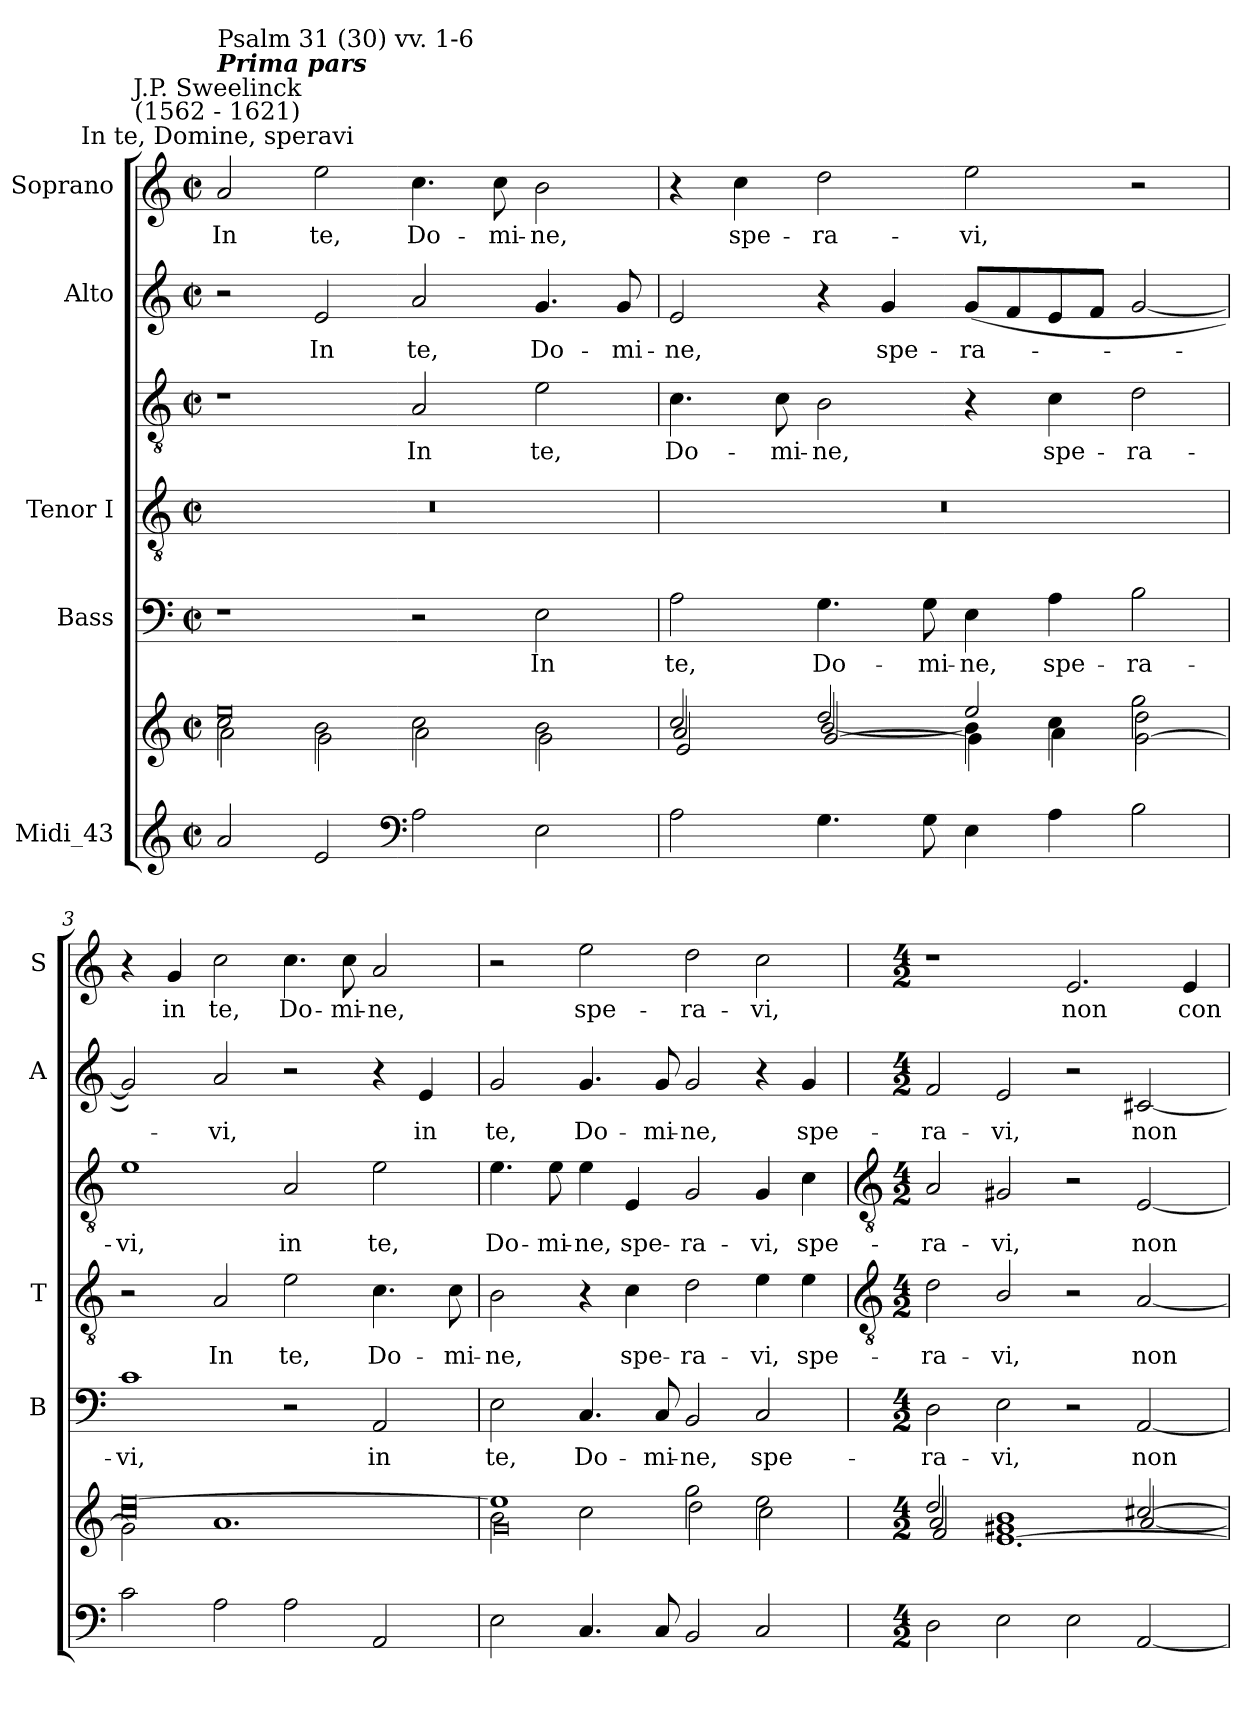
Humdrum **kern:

**kern	**kern	**kern	**text	**kern	**text	**kern	**text	**kern	**text	**kern	**text
*part5	*part5	*part4	*part4	*part3	*part3	*part3	*part3	*part2	*part2	*part1	*part1
*staff7	*staff6	*staff5	*staff5	*staff4	*staff4	*staff3	*staff3	*staff2	*staff2	*staff1	*staff1
*I"Midi_43	*	*I"Bass	*	*I"Tenor I	*	*	*	*I"Alto	*	*I"Soprano	*
*	*	*I'B	*	*I'T	*	*	*	*I'A	*	*I'S	*
*clefG2	*clefG2	*clefF4	*	*clefGv2	*	*clefGv2	*	*clefG2	*	*clefG2	*
*k[]	*k[]	*k[]	*	*k[]	*	*k[]	*	*k[]	*	*k[]	*
*C:	*C:	*C:	*	*C:	*	*C:	*	*C:	*	*C:	*
*M4/2	*M4/2	*M4/2	*	*M4/2	*	*M4/2	*	*M4/2	*	*M4/2	*
*met(c|)	*met(c|)	*met(c|)	*	*met(c|)	*	*met(c|)	*	*met(c|)	*	*met(c|)	*
=1	=1	=1	=1	=1	=1	=1	=1	=1	=1	=1	=1
*	*^	*	*	*	*	*	*	*	*	*	*
*	*	*^	*	*	*	*	*	*	*	*	*	*
!	!	!	!	!	!	!	!	!	!	!	!	!LO:TX:a:cj:t=In te, Domine, speravi	!
!	!	!	!	!	!	!	!	!	!	!	!	!LO:TX:a:cj:t=J.P. Sweelinck\n(1562 - 1621)	!
!	!	!	!	!	!	!	!	!	!	!	!	!LO:TX:a:Bi:t=Prima pars	!
!	!	!	!	!	!	!	!	!	!	!	!	!LO:TX:a:t=Psalm 31 (30) vv. 1-6	!
!	!	!	!	!	!	!	!	!	!	!	!	!	!LO:LY:b
2a	0ee/	2cc\	2a\	1r	.	0r	.	1r	.	2r	.	2a	In
!	!	!	!	!	!	!	!	!	!	!	!LO:LY:b	!	!LO:LY:b
2e	.	2b\	2g\	.	.	.	.	.	.	2e	In	2ee	te,
*clefF4	*	*	*	*	*	*	*	*	*	*	*	*	*
!	!	!	!	!	!	!	!	!	!LO:LY:b	!	!LO:LY:b	!	!LO:LY:b
2A	.	2cc\	2a\	2r	.	.	.	2A	In	2a	te,	4.cc	Do-
!	!	!	!	!	!	!	!	!	!	!	!	!	!LO:LY:b
.	.	.	.	.	.	.	.	.	.	.	.	8cc	-mi-
!	!	!	!	!	!LO:LY:b	!	!	!	!LO:LY:b	!	!LO:LY:b	!	!LO:LY:b
2E	.	2b\	2g\	2E	In	.	.	2e	te,	4.g	Do-	2b	-ne,
!	!	!	!	!	!	!	!	!	!	!	!LO:LY:b	!	!
.	.	.	.	.	.	.	.	.	.	8g	-mi-	.	.
=2	=2	=2	=2	=2	=2	=2	=2	=2	=2	=2	=2	=2	=2
!	!	!	!	!	!LO:LY:b	!	!	!	!LO:LY:b	!	!LO:LY:b	!	!
2A	2cc/	2a/	2e/	2A	te,	0r	.	4.c	Do-	2e	-ne,	4r	.
!	!	!	!	!	!	!	!	!	!	!	!	!	!LO:LY:b
.	.	.	.	.	.	.	.	.	.	.	.	4cc	spe-
!	!	!	!	!	!	!	!	!	!LO:LY:b	!	!	!	!
.	.	.	.	.	.	.	.	8c	-mi-	.	.	.	.
!	!	!	!	!	!LO:LY:b	!	!	!	!LO:LY:b	!	!	!	!LO:LY:b
4.G	2dd/	[2b/	[2g/	4.G	Do-	.	.	2B	-ne,	4r	.	2dd	-ra-
!	!	!	!	!	!	!	!	!	!	!	!LO:LY:b	!	!
.	.	.	.	.	.	.	.	.	.	4g	spe-	.	.
!	!	!	!	!	!LO:LY:b	!	!	!	!	!	!	!	!
8G	.	.	.	8G	-mi-	.	.	.	.	.	.	.	.
!	!	!	!	!	!LO:LY:b	!	!	!	!	!	!LO:LY:b	!	!LO:LY:b
4E	2ee/	4b]	4g\]	4E	-ne,	.	.	4r	.	(<8gL	-ra-	2ee	-vi,
.	.	.	.	.	.	.	.	.	.	8f	.	.	.
!	!	!	!	!	!LO:LY:b	!	!	!	!LO:LY:b	!	!	!	!
4A	.	4cc	4a\	4A	spe-	.	.	4c	spe-	8e	.	.	.
.	.	.	.	.	.	.	.	.	.	8fJ	.	.	.
!	!	!	!	!	!LO:LY:b	!	!	!	!LO:LY:b	!	!	!	!
2B	2gg\	2dd\	[2g\	2B	-ra-	.	.	2d	-ra-	[2g	.	2r	.
=3	=3	=3	=3	=3	=3	=3	=3	=3	=3	=3	=3	=3	=3
!	!	!	!	!	!LO:LY:b	!	!	!	!LO:LY:b	!	!	!	!
2c	[0ee/	0cc\	2g\]	1c	-vi,	2r	.	1e	-vi,	2g])	.	4r	.
!	!	!	!	!	!	!	!	!	!	!	!	!	!LO:LY:b
.	.	.	.	.	.	.	.	.	.	.	.	4g	in
!	!	!	!	!	!	!	!LO:LY:b	!	!	!	!LO:LY:b	!	!LO:LY:b
2A	.	.	1.a\	.	.	2A	In	.	.	2a	vi,	2cc	te,
!	!	!	!	!	!	!	!LO:LY:b	!	!LO:LY:b	!	!	!	!LO:LY:b
2A	.	.	.	2r	.	2e	te,	2A	in	2r	.	4.cc	Do-
!	!	!	!	!	!	!	!	!	!	!	!	!	!LO:LY:b
.	.	.	.	.	.	.	.	.	.	.	.	8cc	-mi-
!	!	!	!	!	!LO:LY:b	!	!LO:LY:b	!	!LO:LY:b	!	!	!	!LO:LY:b
2AA	.	.	.	2AA	in	4.c	Do-	2e	te,	4r	.	2a	-ne,
!	!	!	!	!	!	!	!	!	!	!	!LO:LY:b	!	!
.	.	.	.	.	.	.	.	.	.	4e	in	.	.
!	!	!	!	!	!	!	!LO:LY:b	!	!	!	!	!	!
.	.	.	.	.	.	8c	-mi-	.	.	.	.	.	.
=4	=4	=4	=4	=4	=4	=4	=4	=4	=4	=4	=4	=4	=4
!	!	!	!	!	!LO:LY:b	!	!LO:LY:b	!	!LO:LY:b	!	!LO:LY:b	!	!
2E	1ee/]	2b\	0g\	2E	te,	2B	-ne,	4.e	-Do-	2g	te,	2r	.
!	!	!	!	!	!	!	!	!	!LO:LY:b	!	!	!	!
.	.	.	.	.	.	.	.	8e	-mi-	.	.	.	.
!	!	!	!	!	!LO:LY:b	!	!	!	!LO:LY:b	!	!LO:LY:b	!	!LO:LY:b
4.C	.	2cc\	.	4.C	Do-	4r	.	4e	-ne,	4.g	Do-	2ee	spe-
!	!	!	!	!	!	!	!LO:LY:b	!	!LO:LY:b	!	!	!	!
.	.	.	.	.	.	4c	spe-	4E	spe-	.	.	.	.
!	!	!	!	!	!LO:LY:b	!	!	!	!	!	!LO:LY:b	!	!
8C	.	.	.	8C	-mi-	.	.	.	.	8g	-mi-	.	.
!	!	!	!	!	!LO:LY:b	!	!LO:LY:b	!	!LO:LY:b	!	!LO:LY:b	!	!LO:LY:b
2BB	2gg\	2dd\	.	2BB	-ne,	2d	-ra-	2G	-ra-	2g	-ne,	2dd	-ra-
!	!	!	!	!	!LO:LY:b	!	!LO:LY:b	!	!LO:LY:b	!	!	!	!LO:LY:b
2C	2ee\	2cc\	.	2C	spe-	4e	-vi,	4G	-vi,	4r	.	2cc	-vi,
!	!	!	!	!	!	!	!LO:LY:b	!	!LO:LY:b	!	!LO:LY:b	!	!
.	.	.	.	.	.	4e	spe-	4c	spe-	4g	spe-	.	.
!!LO:LB:g=z
=5	=5	=5	=5	=5	=5	=5	=5	=5	=5	=5	=5	=5	=5
*	*	*	*	*	*	*clefGv2	*	*clefGv2	*	*	*	*	*
*M4/2	*M4/2	*	*	*M4/2	*	*M4/2	*	*M4/2	*	*M4/2	*	*M4/2	*
!	!	!	!	!	!LO:LY:b	!	!LO:LY:b	!	!LO:LY:b	!	!LO:LY:b	!	!
2D	2dd/	2a/	2f/	2D	-ra-	2d	ra-	2A	-ra-	2f	-ra-	1r	.
!	!	!	!	!	!LO:LY:b	!	!LO:LY:b	!	!LO:LY:b	!	!LO:LY:b	!	!
2E	1b/	1g#X/	[1.e\	2E	-vi,	2B/	-vi,	2G#X	-vi,	2e	-vi,	.	.
!	!	!	!	!	!	!	!	!	!	!	!	!	!LO:LY:b
2E	.	.	.	2r	.	2r	.	2r	.	2r	.	2.e	non
!	!	!	!	!	!LO:LY:b	!	!LO:LY:b	!	!LO:LY:b	!	!LO:LY:b	!	!
[2AA	[2cc#X/	[2a/	.	[2AA	non	[2A	non	[2E	non	[2c#X	non	.	.
!	!	!	!	!	!	!	!	!	!	!	!	!	!LO:LY:b
.	.	.	.	.	.	.	.	.	.	.	.	4e	con-
*	*v	*v	*v	*	*	*	*	*	*	*	*	*	*
=	=	=	=	=	=	=	=	=	=	=	=
*-	*-	*-	*-	*-	*-	*-	*-	*-	*-	*-	*-
